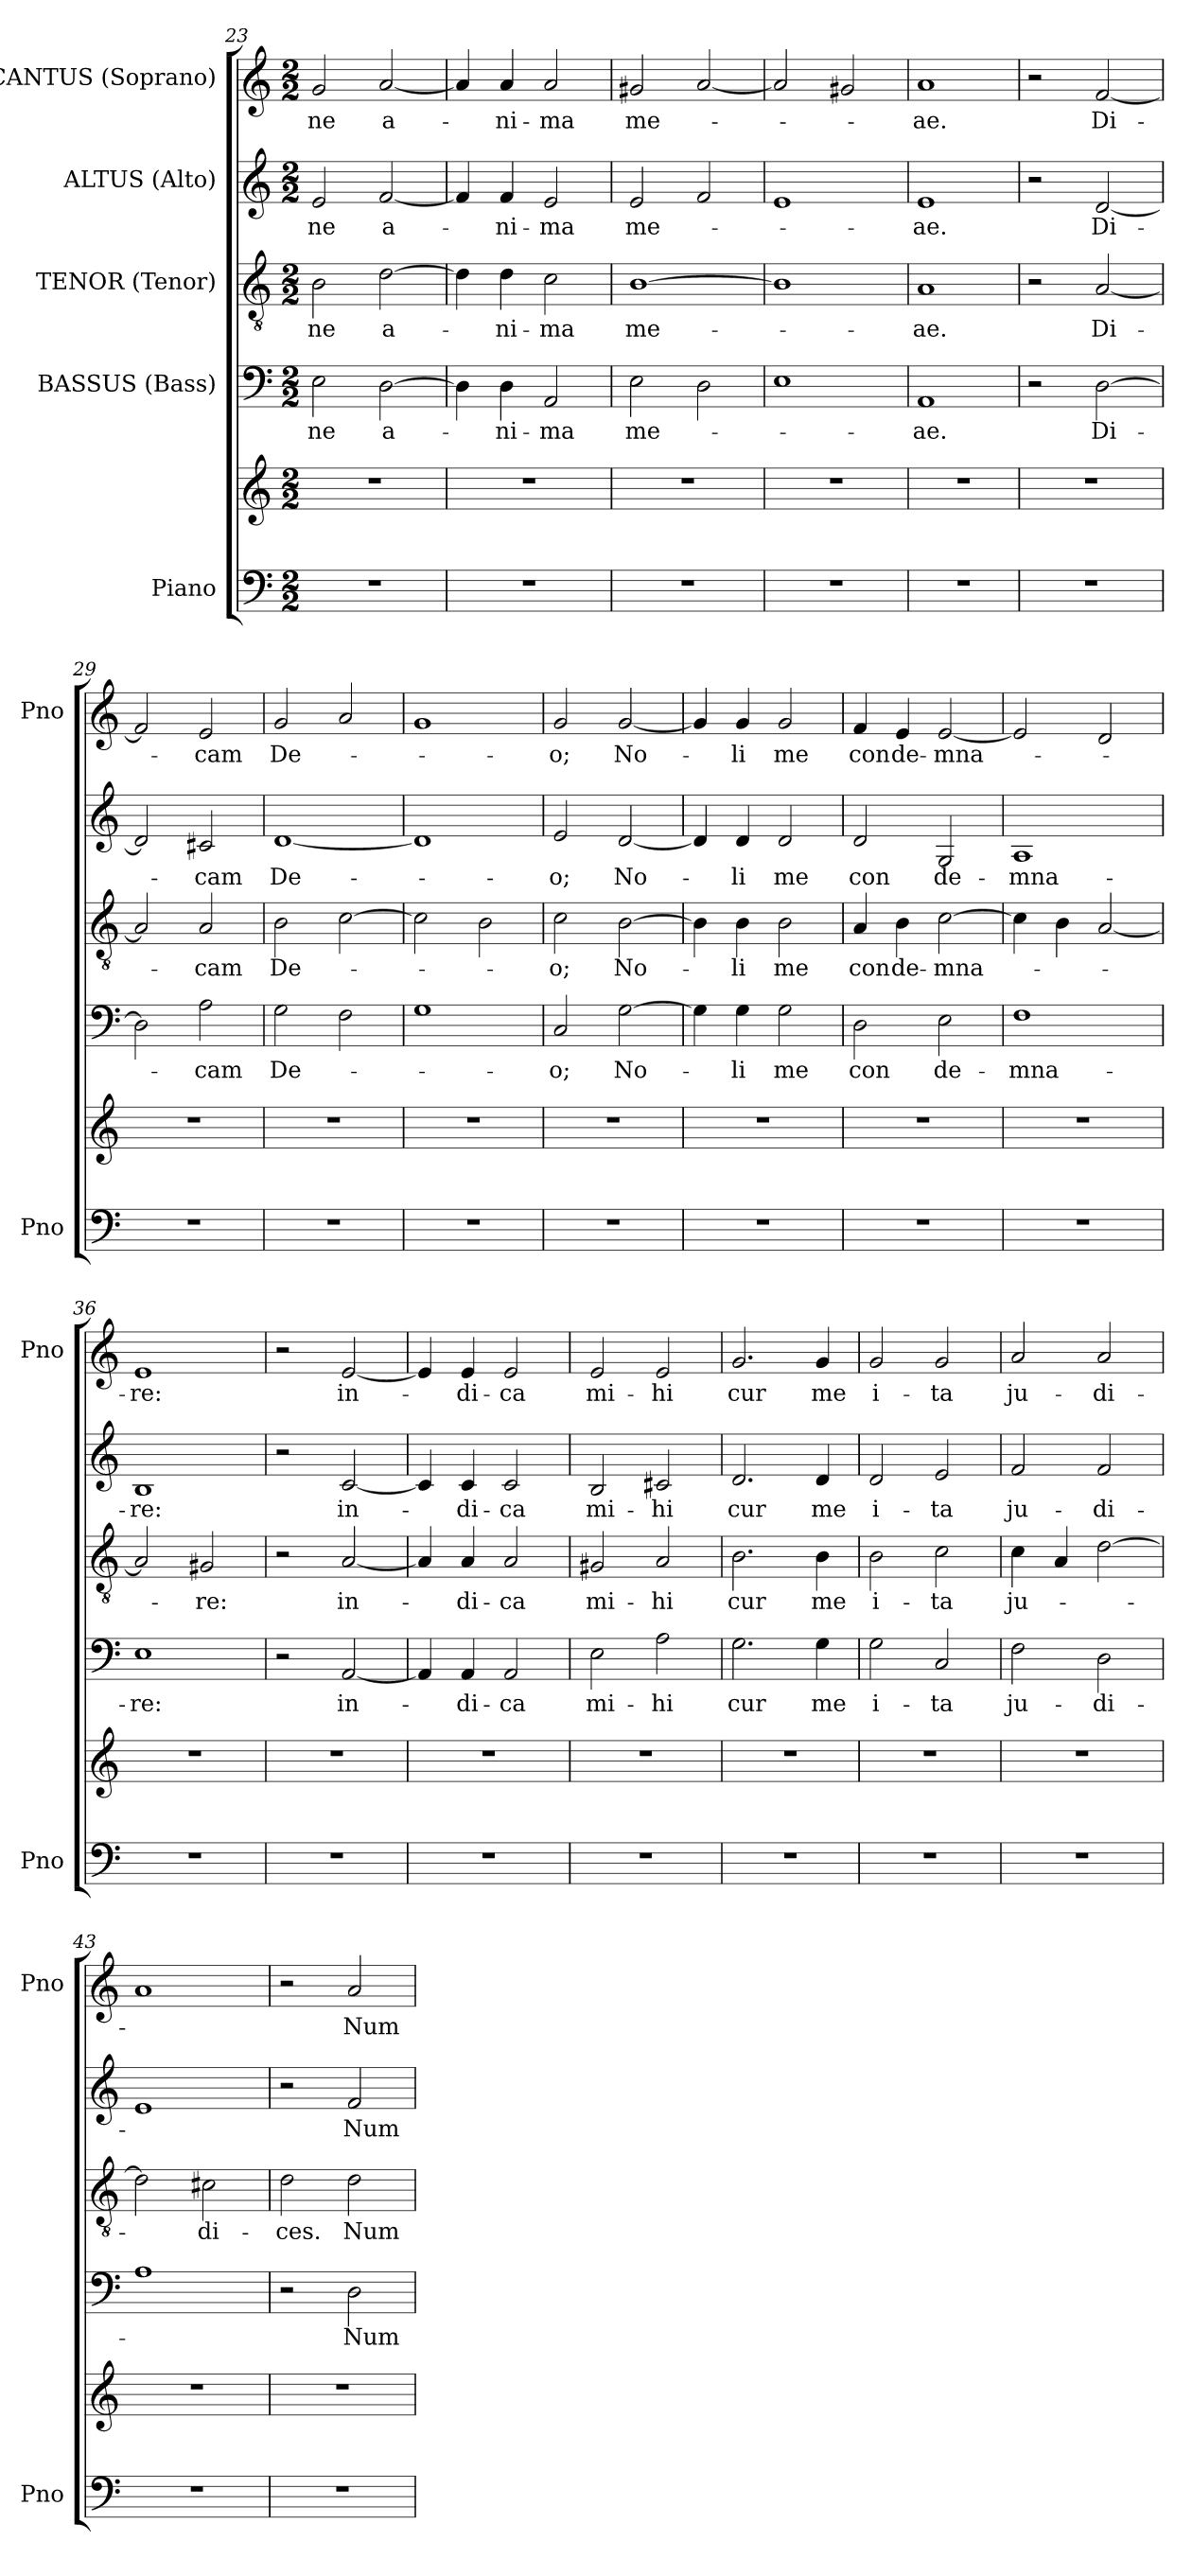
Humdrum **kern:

**kern	**kern	**kern	**text	**kern	**text	**kern	**text	**kern	**text
*part5	*part5	*part4	*part4	*part3	*part3	*part2	*part2	*part1	*part1
*staff6	*staff5	*staff4	*staff4	*staff3	*staff3	*staff2	*staff2	*staff1	*staff1
*I"Piano	*	*I"BASSUS (Bass)	*	*I"TENOR (Tenor)	*	*I"ALTUS (Alto)	*	*I"CANTUS (Soprano)	*
*I'Pno	*	*	*	*	*	*	*	*I'Pno	*
*clefF4	*clefG2	*clefF4	*	*clefGv2	*	*clefG2	*	*clefG2	*
*k[]	*k[]	*k[]	*	*k[]	*	*k[]	*	*k[]	*
*a:	*a:	*a:	*	*a:	*	*a:	*	*a:	*
*M2/2	*M2/2	*M2/2	*	*M2/2	*	*M2/2	*	*M2/2	*
=23	=23	=23	=23	=23	=23	=23	=23	=23	=23
1r	1r	2E\	-ne	2B\	-ne	2e/	-ne	2g/	-ne
.	.	[2D\	a-	[2d\	a-	[2f/	a-	[2a/	a-
=24	=24	=24	=24	=24	=24	=24	=24	=24	=24
1r	1r	4D\]	.	4d\]	.	4f/]	.	4a/]	.
.	.	4D\	-ni-	4d\	-ni-	4f/	-ni-	4a/	-ni-
.	.	2AA/	-ma	2c\	-ma	2e/	-ma	2a/	-ma
!!LO:PB:g=z
=25	=25	=25	=25	=25	=25	=25	=25	=25	=25
1r	1r	2E\	me-	[1B	me-	2e/	me-	2g#X/	me-
.	.	2D\	.	.	.	2f/	.	[2a/	.
=26	=26	=26	=26	=26	=26	=26	=26	=26	=26
1r	1r	1E	.	1B]	.	1e	.	2a/]	.
.	.	.	.	.	.	.	.	2g#X/	.
=27	=27	=27	=27	=27	=27	=27	=27	=27	=27
1r	1r	1AA	-ae.	1A	-ae.	1e	-ae.	1a	-ae.
=28	=28	=28	=28	=28	=28	=28	=28	=28	=28
1r	1r	2r	.	2r	.	2r	.	2r	.
.	.	[2D\	Di-	[2A/	Di-	[2d/	Di-	[2f/	Di-
=29	=29	=29	=29	=29	=29	=29	=29	=29	=29
1r	1r	2D\]	.	2A/]	.	2d/]	.	2f/]	.
.	.	2A\	-cam	2A/	-cam	2c#X/	-cam	2e/	-cam
=30	=30	=30	=30	=30	=30	=30	=30	=30	=30
1r	1r	2G\	De-	2B\	De-	[1d	De-	2g/	De-
.	.	2F\	.	[2c\	.	.	.	2a/	.
=31	=31	=31	=31	=31	=31	=31	=31	=31	=31
1r	1r	1G	.	2c\]	.	1d]	.	1g	.
.	.	.	.	2B\	.	.	.	.	.
=32	=32	=32	=32	=32	=32	=32	=32	=32	=32
1r	1r	2C/	-o;	2c\	-o;	2e/	-o;	2g/	-o;
.	.	[2G\	No-	[2B\	No-	[2d/	No-	[2g/	No-
=33	=33	=33	=33	=33	=33	=33	=33	=33	=33
1r	1r	4G\]	.	4B\]	.	4d/]	.	4g/]	.
.	.	4G\	-li	4B\	-li	4d/	-li	4g/	-li
.	.	2G\	me	2B\	me	2d/	me	2g/	me
!!LO:LB:g=z
=34	=34	=34	=34	=34	=34	=34	=34	=34	=34
1r	1r	2D\	con	4A/	con	2d/	con	4f/	con
.	.	.	.	4B\	de-	.	.	4e/	de-
.	.	2E\	de-	[2c\	-mna-	2G/	de-	[2e/	-mna-
=35	=35	=35	=35	=35	=35	=35	=35	=35	=35
1r	1r	1F	-mna-	4c\]	.	1A	-mna-	2e/]	.
.	.	.	.	4B\	.	.	.	.	.
.	.	.	.	[2A/	.	.	.	2d/	.
=36	=36	=36	=36	=36	=36	=36	=36	=36	=36
1r	1r	1E	-re:	2A/]	.	1B	-re:	1e	-re:
.	.	.	.	2G#X/	-re:	.	.	.	.
=37	=37	=37	=37	=37	=37	=37	=37	=37	=37
1r	1r	2r	.	2r	.	2r	.	2r	.
.	.	[2AA/	in-	[2A/	in-	[2c/	in-	[2e/	in-
=38	=38	=38	=38	=38	=38	=38	=38	=38	=38
1r	1r	4AA/]	.	4A/]	.	4c/]	.	4e/]	.
.	.	4AA/	-di-	4A/	-di-	4c/	-di-	4e/	-di-
.	.	2AA/	-ca	2A/	-ca	2c/	-ca	2e/	-ca
=39	=39	=39	=39	=39	=39	=39	=39	=39	=39
1r	1r	2E\	mi-	2G#X/	mi-	2B/	mi-	2e/	mi-
.	.	2A\	-hi	2A/	-hi	2c#X/	-hi	2e/	-hi
=40	=40	=40	=40	=40	=40	=40	=40	=40	=40
1r	1r	2.G\	cur	2.B\	cur	2.d/	cur	2.g/	cur
.	.	4G\	me	4B\	me	4d/	me	4g/	me
=41	=41	=41	=41	=41	=41	=41	=41	=41	=41
1r	1r	2G\	i-	2B\	i-	2d/	i-	2g/	i-
.	.	2C/	-ta	2c\	-ta	2e/	-ta	2g/	-ta
=42	=42	=42	=42	=42	=42	=42	=42	=42	=42
1r	1r	2F\	ju-	4c\	ju-	2f/	ju-	2a/	ju-
.	.	.	.	4A/	.	.	.	.	.
.	.	2D\	-di-	[2d\	.	2f/	-di-	2a/	-di-
!!LO:LB:g=z
=43	=43	=43	=43	=43	=43	=43	=43	=43	=43
1r	1r	1A	­	2d\]	-­	1e	­	1a	­
.	.	.	.	2c#X\	di-	.	.	.	.
=44	=44	=44	=44	=44	=44	=44	=44	=44	=44
1r	1r	2r	.	2d\	-ces.	2r	.	2r	.
.	.	2D\	Num-	2d\	Num-	2f/	Num-	2a/	Num-
=	=	=	=	=	=	=	=	=	=
*-	*-	*-	*-	*-	*-	*-	*-	*-	*-
